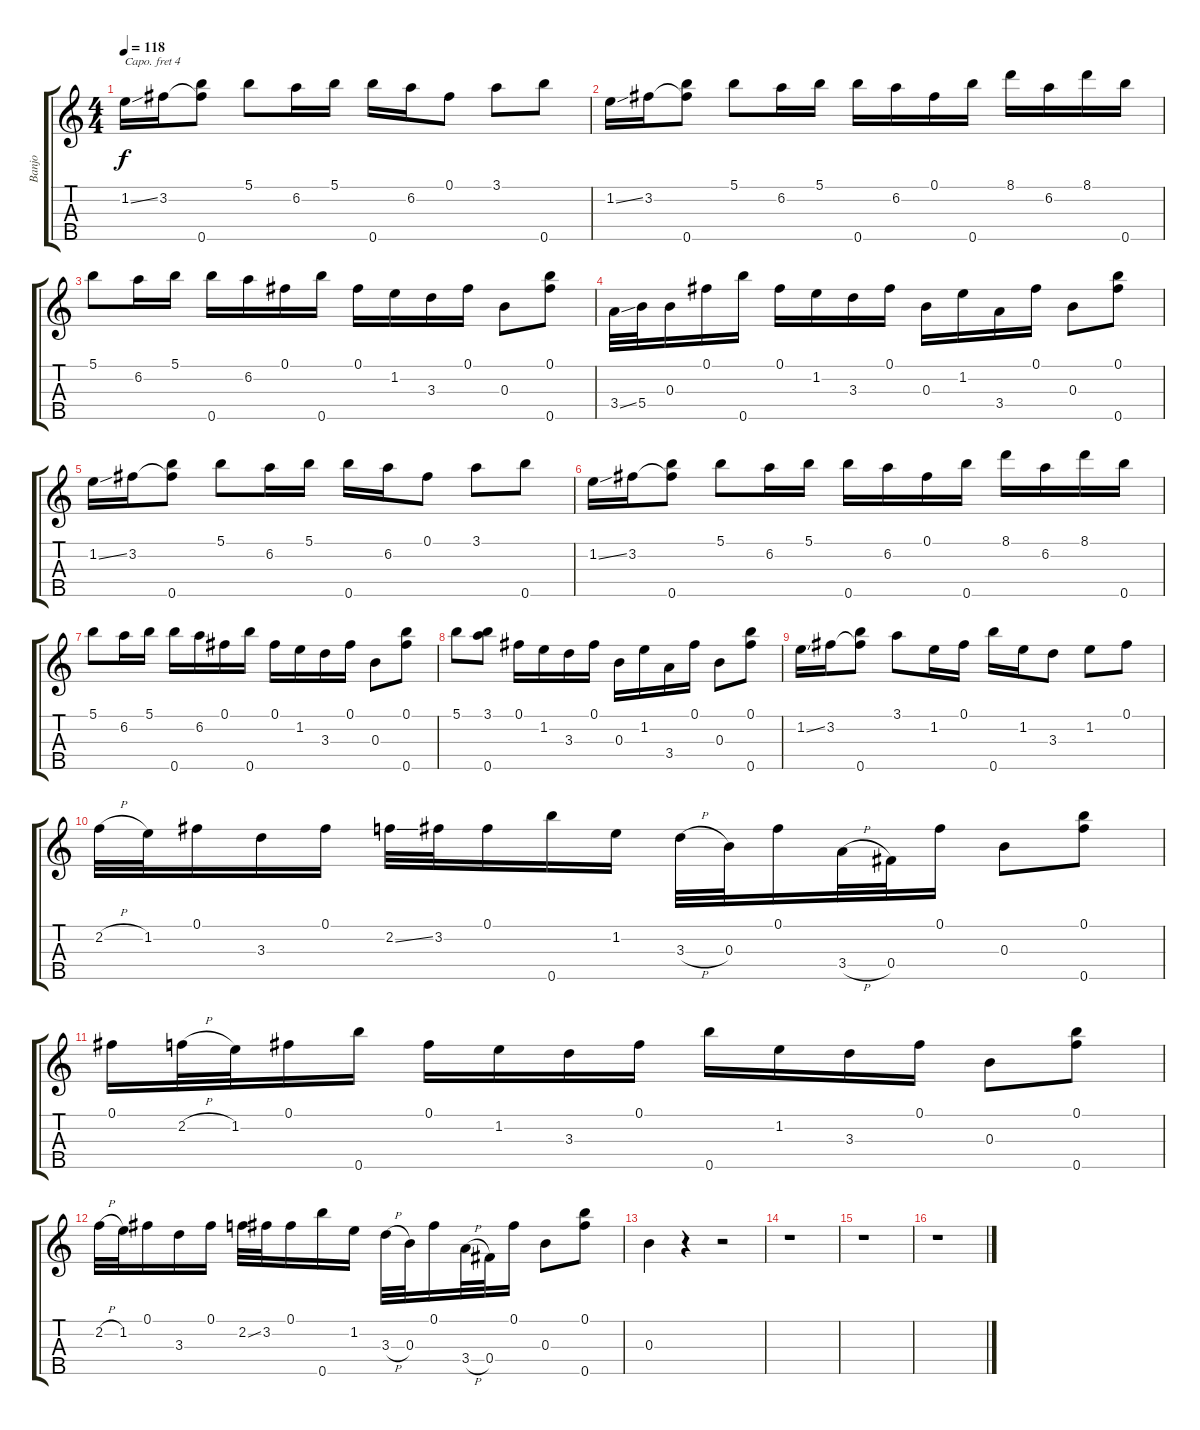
\track ("Banjo" "Banjo") {instrument banjo}
\staff {score tabs}
\capo 4
\tuning (D4 B3 G3 D3 G4) {hide}
\displaytranspose 12
\ts (4 4)
\tempo 118
\clef g2
\ks c
1.2{ss}.16{dy f instrument banjo} 3.2.16 (3.2{t} 0.5).8 5.1.8 6.2.16 5.1.16 0.5.16 6.2.16 0.1.8 3.1.8 0.5.8 |
1.2{ss}.16 3.2.16 (3.2{t} 0.5).8 5.1.8 6.2.16 5.1.16 0.5.16 6.2.16 0.1.16 0.5.16 8.1.16 6.2.16 8.1.16 0.5.16 |
5.1.8 6.2.16 5.1.16 0.5.16 6.2.16 0.1.16 0.5.16 0.1.16 1.2.16 3.3.16 0.1.16 0.3.8 (0.1 0.5).8 |
3.4{ss}.32 5.4.32 0.3.16 0.1.16 0.5.16 0.1.16 1.2.16 3.3.16 0.1.16 0.3.16 1.2.16 3.4.16 0.1.16 0.3.8 (0.1 0.5).8 |
1.2{ss}.16 3.2.16 (3.2{t} 0.5).8 5.1.8 6.2.16 5.1.16 0.5.16 6.2.16 0.1.8 3.1.8 0.5.8 |
1.2{ss}.16 3.2.16 (3.2{t} 0.5).8 5.1.8 6.2.16 5.1.16 0.5.16 6.2.16 0.1.16 0.5.16 8.1.16 6.2.16 8.1.16 0.5.16 |
5.1.8 6.2.16 5.1.16 0.5.16 6.2.16 0.1.16 0.5.16 0.1.16 1.2.16 3.3.16 0.1.16 0.3.8 (0.1 0.5).8 |
5.1.8 (3.1 0.5).8 0.1.16 1.2.16 3.3.16 0.1.16 0.3.16 1.2.16 3.4.16 0.1.16 0.3.8 (0.1 0.5).8 |
1.2{ss}.16 3.2.16 (3.2{t} 0.5).8 3.1.8 1.2.16 0.1.16 0.5.16 1.2.16 3.3.8 1.2.8 0.1.8 |
2.2{h}.32 1.2.32 0.1.16 3.3.16 0.1.16 2.2{ss}.32 3.2.32 0.1.16 0.5.16 1.2.16 3.3{h}.32 0.3.32 0.1.16 3.4{h}.32 0.4.32 0.1.16 0.3.8 (0.1 0.5).8 |
0.1.16 2.2{h}.32 1.2.32 0.1.16 0.5.16 0.1.16 1.2.16 3.3.16 0.1.16 0.5.16 1.2.16 3.3.16 0.1.16 0.3.8 (0.1 0.5).8 |
2.2{h}.32 1.2.32 0.1.16 3.3.16 0.1.16 2.2{ss}.32 3.2.32 0.1.16 0.5.16 1.2.16 3.3{h}.32 0.3.32 0.1.16 3.4{h}.32 0.4.32 0.1.16 0.3.8 (0.1 0.5).8 |
0.3.4 r.4 r.2 |
r.1 |
r.1 |
r.1
